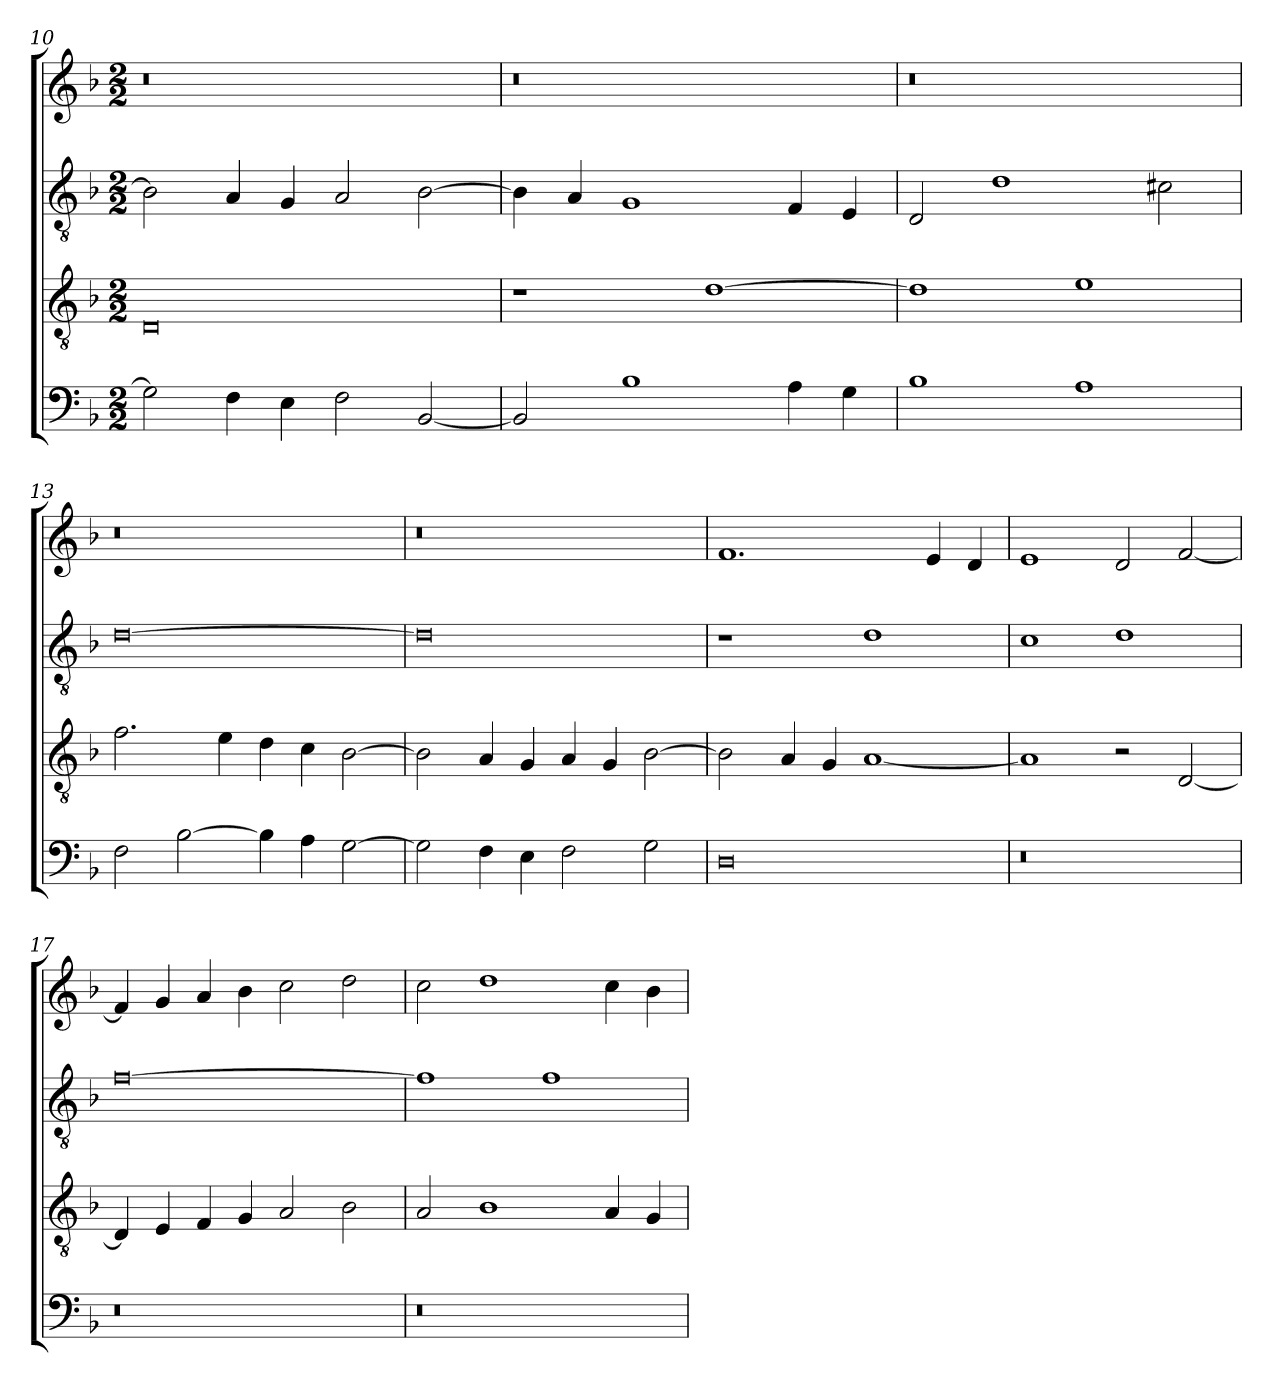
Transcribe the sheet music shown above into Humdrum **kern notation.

**kern	**kern	**kern	**kern
*part4	*part3	*part2	*part1
*staff4	*staff3	*staff2	*staff1
*clefF4	*clefGv2	*clefGv2	*clefG2
*k[b-]	*k[b-]	*k[b-]	*k[b-]
*M2/2	*M2/2	*M2/2	*M2/2
=10	=10	=10	=10
2G\]	0D	2B-\]	0r
4F\	.	4A/	.
4E\	.	4G/	.
2F\	.	2A/	.
[2BB-/	.	[2B-\	.
=11	=11	=11	=11
2BB-/]	1r	4B-\]	0r
.	.	4A/	.
1B-	.	1G	.
.	[1d	.	.
4A\	.	4F/	.
4G\	.	4E/	.
=12	=12	=12	=12
1B-	1d]	2D/	0r
.	.	1d	.
1A	1e	.	.
.	.	2c#X\	.
=13	=13	=13	=13
2F\	2.f\	[0d	0r
[2B-\	.	.	.
.	4e\	.	.
4B-\]	4d\	.	.
4A\	4c\	.	.
[2G\	[2B-\	.	.
=14	=14	=14	=14
2G\]	2B-\]	0d]	0r
4F\	4A/	.	.
4E\	4G/	.	.
2F\	4A/	.	.
.	4G/	.	.
2G\	[2B-\	.	.
=15	=15	=15	=15
0D	2B-\]	1r	1.f
.	4A/	.	.
.	4G/	.	.
.	[1A	1d	.
.	.	.	4e/
.	.	.	4d/
=16	=16	=16	=16
0r	1A]	1c	1e
.	2r	1d	2d/
.	[2D/	.	[2f/
=17	=17	=17	=17
0r	4D/]	[0f	4f/]
.	4E/	.	4g/
.	4F/	.	4a/
.	4G/	.	4b-\
.	2A/	.	2cc\
.	2B-\	.	2dd\
=18	=18	=18	=18
0r	2A/	1f]	2cc\
.	1B-	.	1dd
.	.	1f	.
.	4A/	.	4cc\
.	4G/	.	4b-\
=	=	=	=
*-	*-	*-	*-
